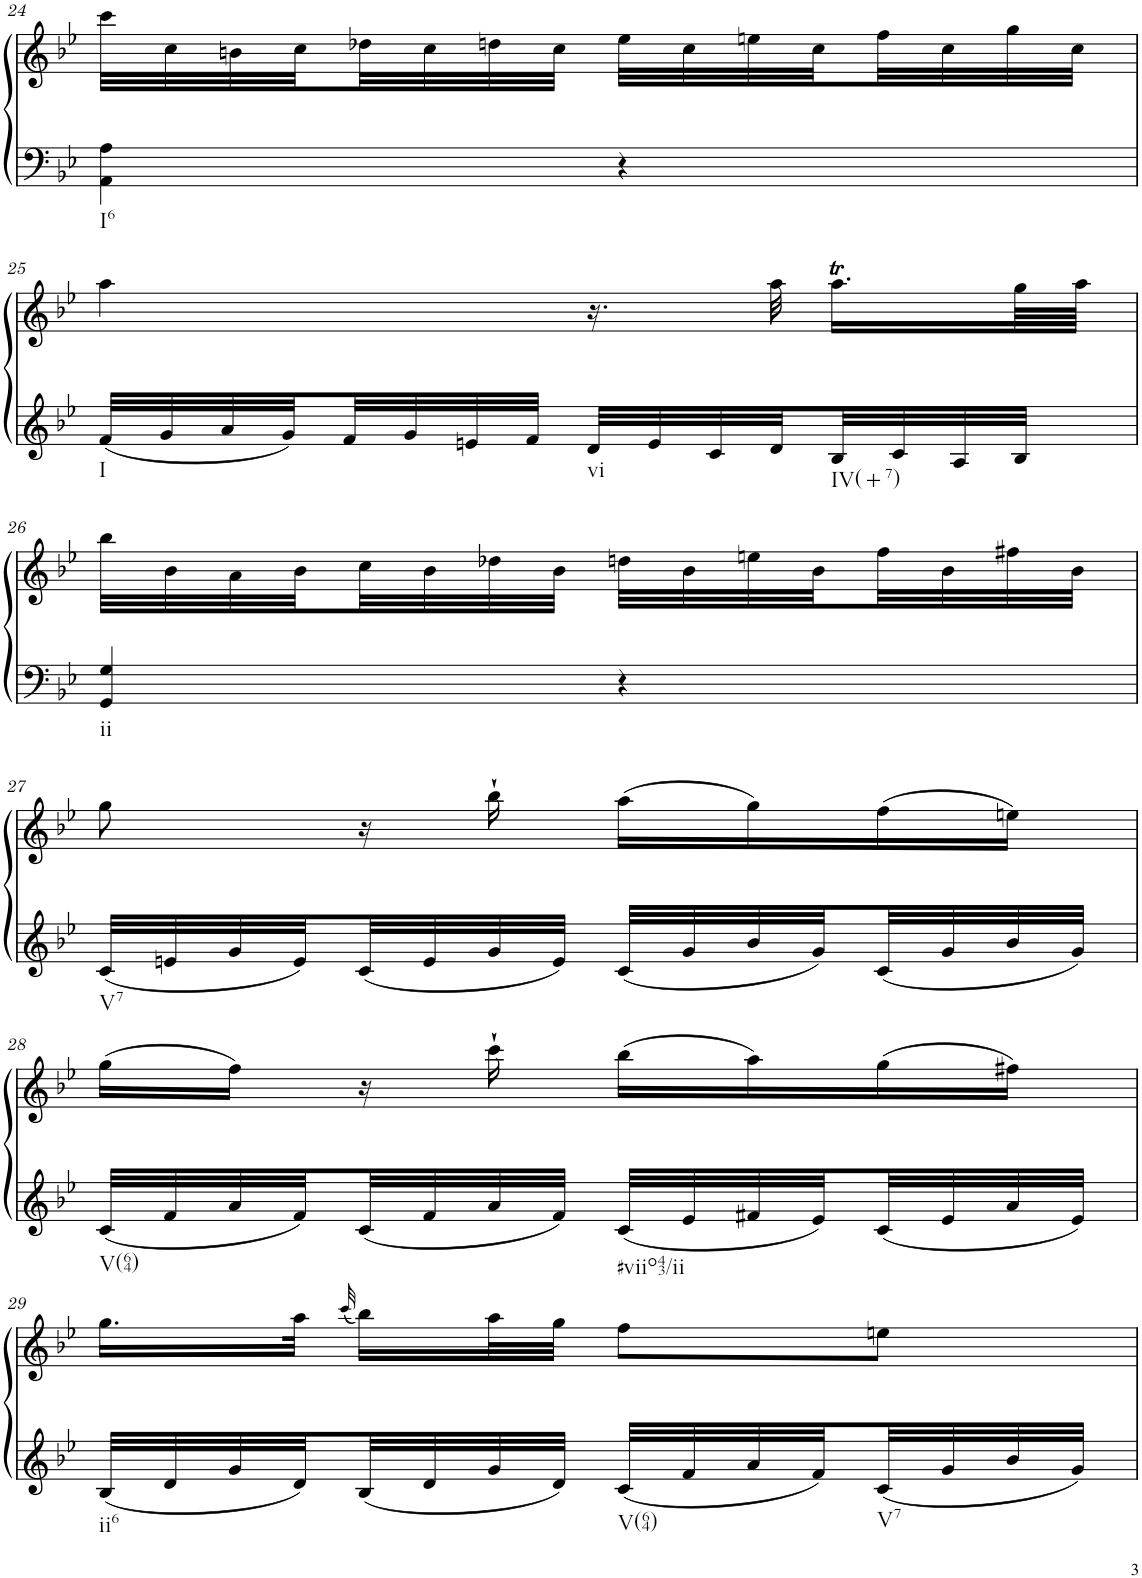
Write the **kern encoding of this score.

**kern	**kern
*part1	*part1
*staff2	*staff1
*I"Klavier linke Hand	*
!!LO:PB:g=z
*clefF4	*clefG2
*k[b-e-]	*k[b-e-]
*M2/4	*M2/4
=24	=24
!LO:TX:b:t=I6	!
4AA\ 4A\	32ccc\LLL
.	32cc\
.	32bn\
.	32cc\
.	32dd-X\
.	32cc\
.	32ddn\
.	32cc\JJJ
4r	32ee-\LLL
.	32cc\
.	32een\
.	32cc\
.	32ff\
.	32cc\
.	32gg\
.	32cc\JJJ
!!LO:LB:g=z
=25	=25
!LO:TX:b:t=I	!
32f/LLL	4aa\
32g/	.
32a/	.
32g/	.
32f/	.
32g/	.
32en/	.
32f/JJJ	.
!LO:TX:b:t=vi	!
32d/LLL	16.r
32e/	.
32c/	.
32d/	32aa\
!LO:TX:b:t=IV(+7)	!
32B-/	16.aat\LL
32c/	.
32A/	.
32B-/JJJ	64gg\LL
.	64aa\JJJJ
!!LO:LB:g=z
=26	=26
!LO:TX:b:t=ii	!
4GG/ 4G/	32bb-\LLL
.	32b-\
.	32a\
.	32b-\
.	32cc\
.	32b-\
.	32dd-X\
.	32b-\JJJ
4r	32ddn\LLL
.	32b-\
.	32een\
.	32b-\
.	32ff\
.	32b-\
.	32ff#X\
.	32b-\JJJ
!!LO:LB:g=z
=27	=27
!LO:TX:b:t=V7	!
32c/LLL	8gg\
32en/	.
32g/	.
32e/	.
32c/	16r
32e/	.
32g/	16bb-`\
32e/JJJ	.
32c/LLL	(16aa\LL
32g/	.
32b-/	16gg\)
32g/	.
32c/	(16ff\
32g/	.
32b-/	16een\JJ)
32g/JJJ	.
!!LO:LB:g=z
=28	=28
!LO:TX:b:t=V(64)	!
32c/LLL	(16gg\LL
32f/	.
32a/	16ff\JJ)
32f/	.
32c/	16r
32f/	.
32a/	16ccc`\
32f/JJJ	.
!LO:TX:b:t=#viio43/ii	!
32c/LLL	(16bb-\LL
32e-/	.
32f#X/	16aa\)
32e-/	.
32c/	(16gg\
32e-/	.
32a/	16ff#X\JJ)
32e-/JJJ	.
!!LO:LB:g=z
=29	=29
!LO:TX:b:t=ii6	!
32B-/LLL	16.gg\LL
32d/	.
32g/	.
32d/	32aa\JJk
.	(32qccc/
32B-/	16bb-\LL)
32d/	.
32g/	32aa\L
32d/JJJ	32gg\JJJ
!LO:TX:b:t=V(64)	!
32c/LLL	8ff\L
32f/	.
32a/	.
32f/	.
!LO:TX:b:t=V7	!
32c/	8een\J
32g/	.
32b-/	.
32g/JJJ	.
=	=
*-	*-
